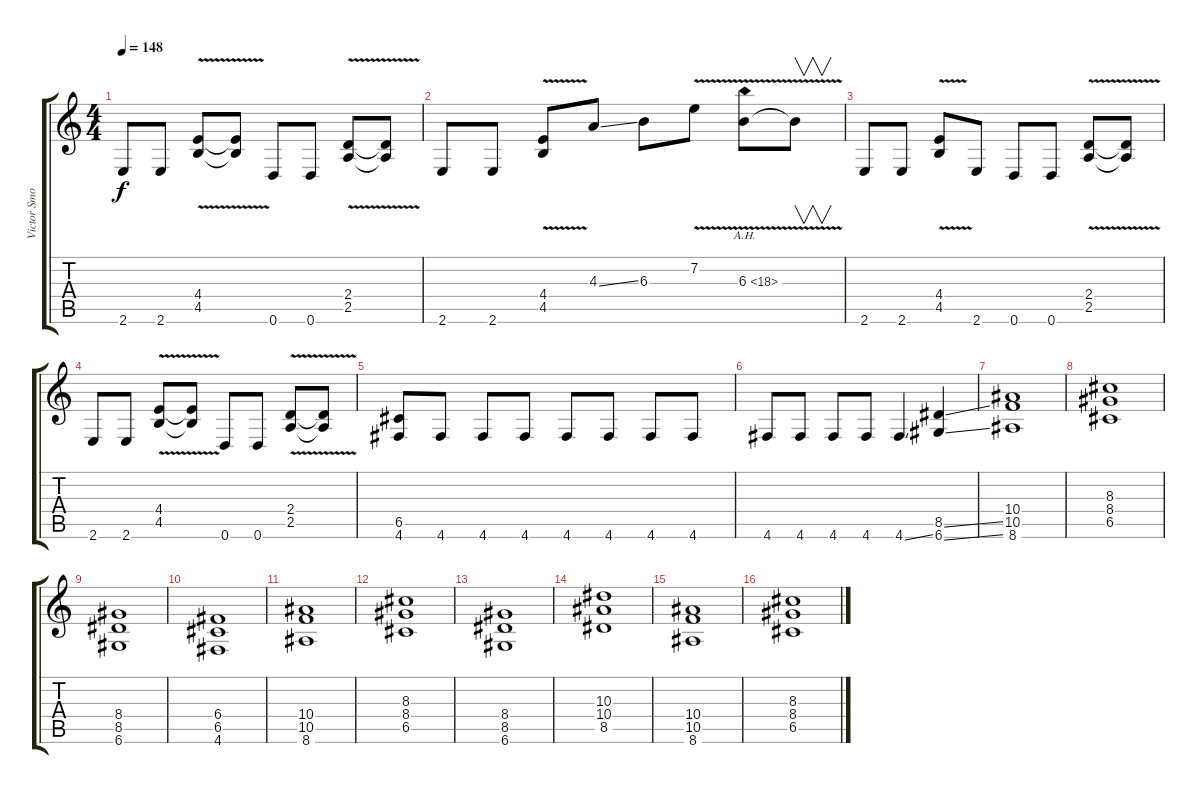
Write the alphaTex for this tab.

\track ("Victor Smolski" "Victor Smo") {instrument distortionguitar}
\staff {score tabs}
\tuning (D4 A3 F3 C3 G2 D2) {hide}
\ts (4 4)
\tempo 148
\clef g2
\ks c
2.6.8{dy f} 2.6.8 (4.4{v} 4.5{v}).8 (4.4{t} 4.5{t}).8 0.6.8 0.6.8 (2.4{v} 2.5{v}).8 (2.4{t} 2.5{t}).8 |
2.6.8 2.6.8 (4.4{v} 4.5{v}).8 4.3{ss}.8 6.3.8 7.2{v}.8 6.3{ah 12 v}.8 6.3{t}.8{v} |
2.6.8 2.6.8 (4.4{v} 4.5{v}).8 2.6.8 0.6.8 0.6.8 (2.4{v} 2.5{v}).8 (2.4{t} 2.5{t}).8 |
2.6.8 2.6.8 (4.4{v} 4.5{v}).8 (4.4{t} 4.5{t}).8 0.6.8 0.6.8 (2.4{v} 2.5{v}).8 (2.4{t} 2.5{t}).8 |
(6.5 4.6).8 4.6.8 4.6.8 4.6.8 4.6.8 4.6.8 4.6.8 4.6.8 |
4.6.8 4.6.8 4.6.8 4.6.8 4.6{ss}.4 (8.5{ss} 6.6{ss}).4 |
(10.4 10.5 8.6).1 |
(8.3 8.4 6.5).1 |
(8.4 8.5 6.6).1 |
(6.4 6.5 4.6).1 |
(10.4 10.5 8.6).1 |
(8.3 8.4 6.5).1 |
(8.4 8.5 6.6).1 |
(10.3 10.4 8.5).1 |
(10.4 10.5 8.6).1 |
(8.3 8.4 6.5).1
